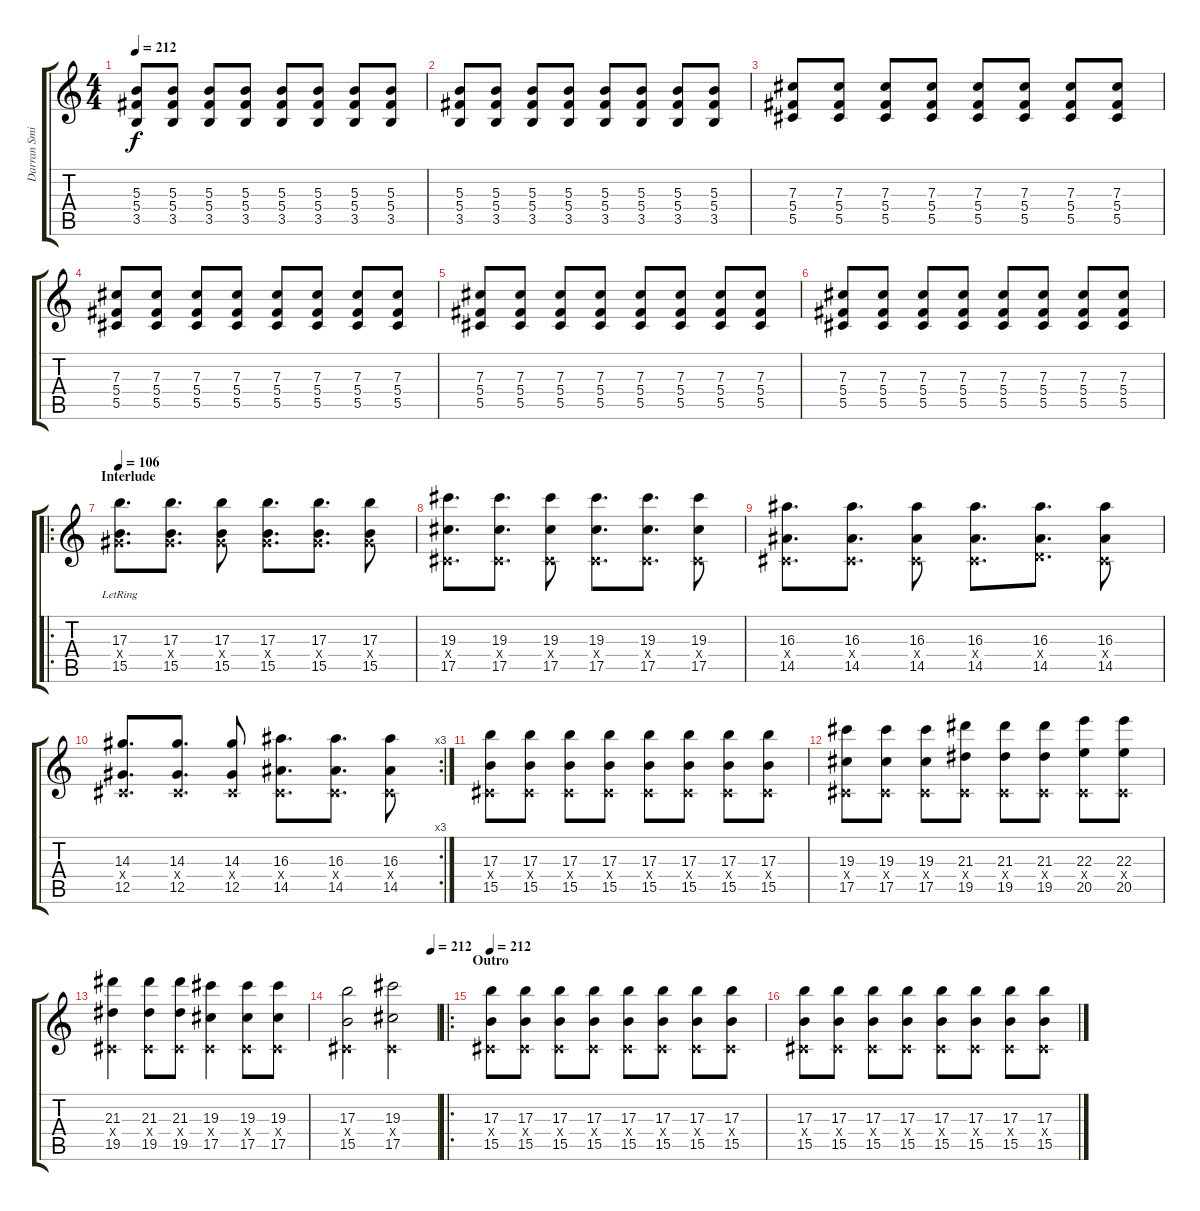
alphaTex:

\track ("Darran Smith" "Darran Smi") {instrument distortionguitar}
\staff {score tabs}
\tuning (Eb4 Bb3 Gb3 Db3 Ab2 Db2) {hide}
\ts (4 4)
\tempo 212
\clef g2
\ks c
(5.3 5.4 3.5).8{dy f} (5.3 5.4 3.5).8 (5.3 5.4 3.5).8 (5.3 5.4 3.5).8 (5.3 5.4 3.5).8 (5.3 5.4 3.5).8 (5.3 5.4 3.5).8 (5.3 5.4 3.5).8 |
(5.3 5.4 3.5).8 (5.3 5.4 3.5).8 (5.3 5.4 3.5).8 (5.3 5.4 3.5).8 (5.3 5.4 3.5).8 (5.3 5.4 3.5).8 (5.3 5.4 3.5).8 (5.3 5.4 3.5).8 |
(7.3 5.4 5.5).8 (7.3 5.4 5.5).8 (7.3 5.4 5.5).8 (7.3 5.4 5.5).8 (7.3 5.4 5.5).8 (7.3 5.4 5.5).8 (7.3 5.4 5.5).8 (7.3 5.4 5.5).8 |
(7.3 5.4 5.5).8 (7.3 5.4 5.5).8 (7.3 5.4 5.5).8 (7.3 5.4 5.5).8 (7.3 5.4 5.5).8 (7.3 5.4 5.5).8 (7.3 5.4 5.5).8 (7.3 5.4 5.5).8 |
(7.3 5.4 5.5).8 (7.3 5.4 5.5).8 (7.3 5.4 5.5).8 (7.3 5.4 5.5).8 (7.3 5.4 5.5).8 (7.3 5.4 5.5).8 (7.3 5.4 5.5).8 (7.3 5.4 5.5).8 |
(7.3 5.4 5.5).8 (7.3 5.4 5.5).8 (7.3 5.4 5.5).8 (7.3 5.4 5.5).8 (7.3 5.4 5.5).8 (7.3 5.4 5.5).8 (7.3 5.4 5.5).8 (7.3 5.4 5.5).8 |
\ro
\section ("" "Interlude")
\tempo 106
(17.3{lr} 7.4{x} 15.5{lr}).8{d} (17.3 7.4{x} 15.5).8{d} (17.3 7.4{x} 15.5).8 (17.3 7.4{x} 15.5).8{d} (17.3 7.4{x} 15.5).8{d} (17.3 7.4{x} 15.5).8 |
(19.3 0.4{x} 17.5).8{d} (19.3 0.4{x} 17.5).8{d} (19.3 0.4{x} 17.5).8 (19.3 0.4{x} 17.5).8{d} (19.3 0.4{x} 17.5).8{d} (19.3 0.4{x} 17.5).8 |
(16.3 0.4{x} 14.5).8{d} (16.3 0.4{x} 14.5).8{d} (16.3 0.4{x} 14.5).8 (16.3 0.4{x} 14.5).8{d} (16.3 1.4{x} 14.5).8{d} (16.3 0.4{x} 14.5).8 |
\rc 3
(14.3 0.4{x} 12.5).8{d} (14.3 0.4{x} 12.5).8{d} (14.3 0.4{x} 12.5).8 (16.3 0.4{x} 14.5).8{d} (16.3 0.4{x} 14.5).8{d} (16.3 0.4{x} 14.5).8 |
(17.3 0.4{x} 15.5).8 (17.3 0.4{x} 15.5).8 (17.3 0.4{x} 15.5).8 (17.3 0.4{x} 15.5).8 (17.3 0.4{x} 15.5).8 (17.3 0.4{x} 15.5).8 (17.3 0.4{x} 15.5).8 (17.3 0.4{x} 15.5).8 |
(19.3 0.4{x} 17.5).8 (19.3 0.4{x} 17.5).8 (19.3 0.4{x} 17.5).8 (21.3 0.4{x} 19.5).8 (21.3 0.4{x} 19.5).8 (21.3 0.4{x} 19.5).8 (22.3 0.4{x} 20.5).8 (22.3 0.4{x} 20.5).8 |
(21.3 0.4{x} 19.5).4 (21.3 0.4{x} 19.5).8 (21.3 0.4{x} 19.5).8 (19.3 0.4{x} 17.5).4 (19.3 0.4{x} 17.5).8 (19.3 0.4{x} 17.5).8 |
\tempo (212 0.9375)
(17.3 0.4{x} 15.5).2 (19.3 0.4{x} 17.5).2 |
\ro
\section ("" "Outro")
\tempo 212
(17.3 0.4{x} 15.5).8{volume 12 balance 16} (17.3 0.4{x} 15.5).8 (17.3 0.4{x} 15.5).8 (17.3 0.4{x} 15.5).8 (17.3 0.4{x} 15.5).8 (17.3 0.4{x} 15.5).8 (17.3 0.4{x} 15.5).8 (17.3 0.4{x} 15.5).8 |
(17.3 0.4{x} 15.5).8 (17.3 0.4{x} 15.5).8 (17.3 0.4{x} 15.5).8 (17.3 0.4{x} 15.5).8 (17.3 0.4{x} 15.5).8 (17.3 0.4{x} 15.5).8 (17.3 0.4{x} 15.5).8 (17.3 0.4{x} 15.5).8
